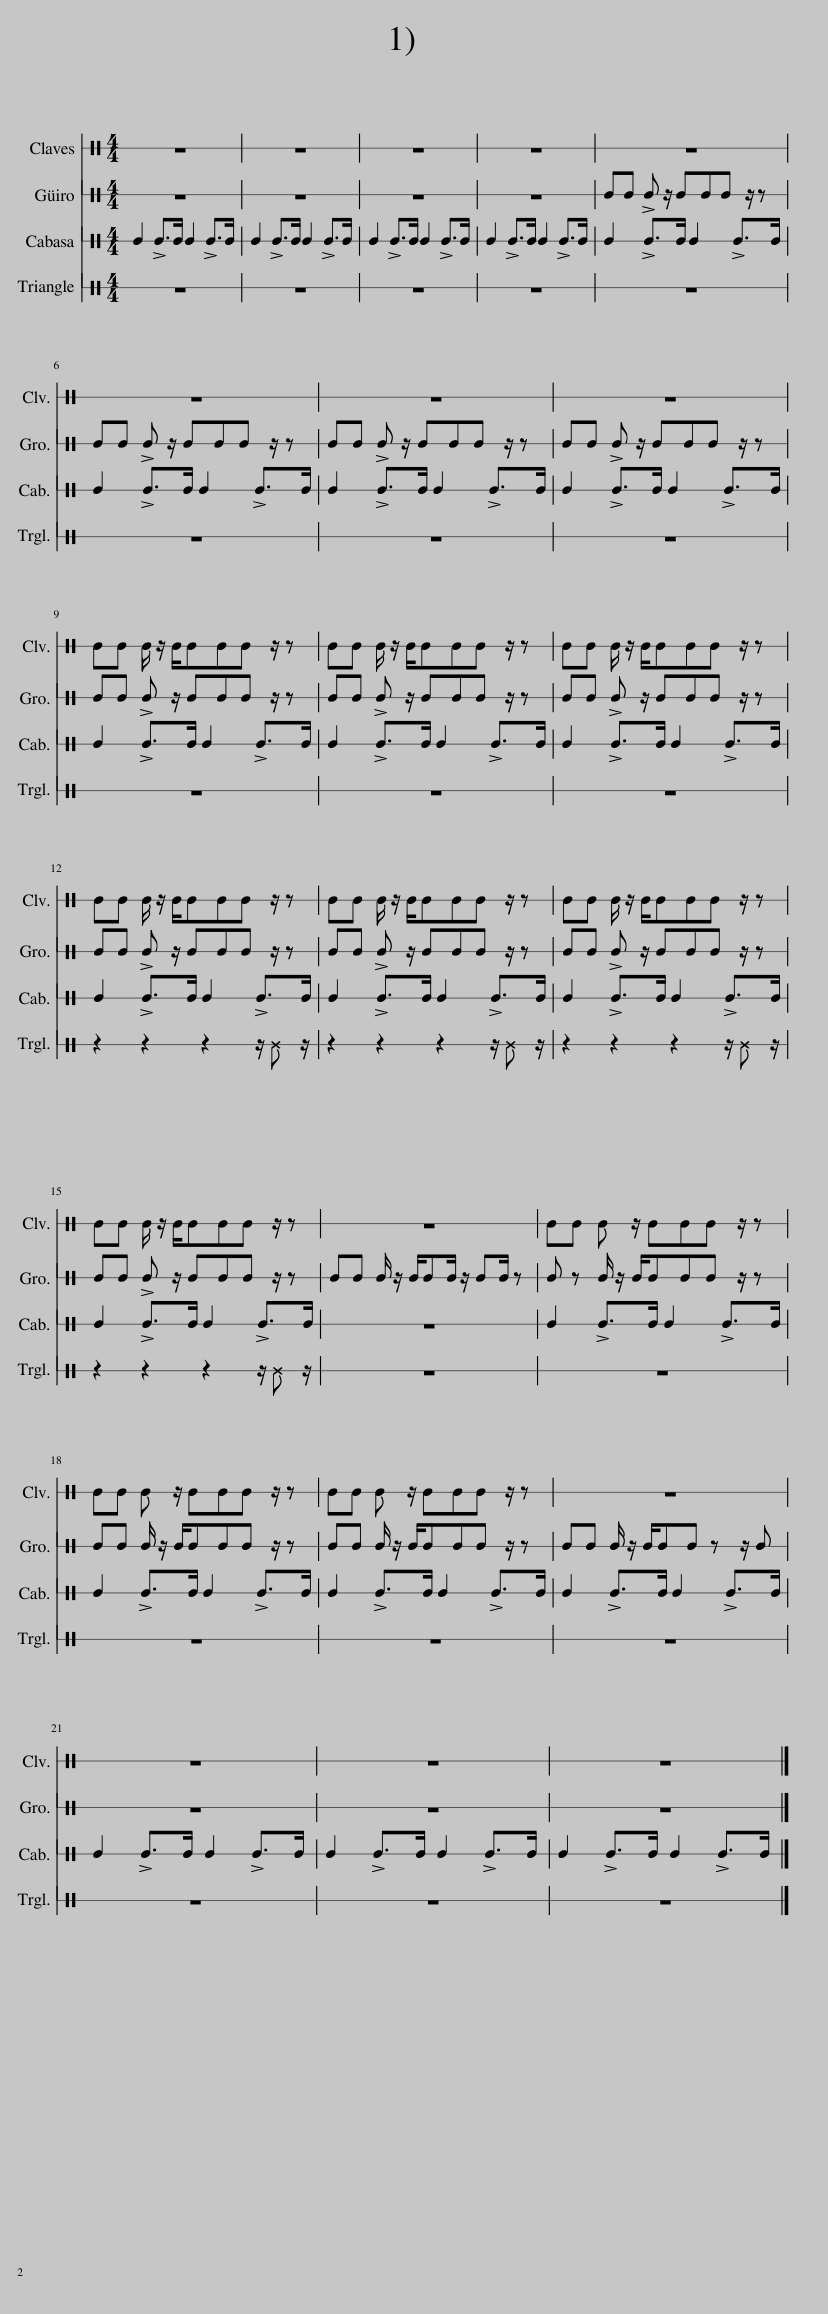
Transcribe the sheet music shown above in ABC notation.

X:1
%%score 1 2 3 4
L:1/8
M:4/4
I:linebreak $
K:C
V:1 perc stafflines=1
K:none
V:2 perc stafflines=1
K:none
V:3 perc stafflines=1
K:none
V:4 perc stafflines=1
K:none
V:1
 z8 | z8 | z8 | z8 | z8 |$ %5
 z8 | z8 | z8 |$ EE E/ z/ E/EEE z/ z | EE E/ z/ E/EEE z/ z | %10
 EE E/ z/ E/EEE z/ z |$ EE E/ z/ E/EEE z/ z | EE E/ z/ E/EEE z/ z | EE E/ z/ E/EEE z/ z |$ EE E/ z/ E/EEE z/ z | %15
 z8 | EE E z/ EEE z/ z |$ EE E z/ EEE z/ z | EE E z/ EEE z/ z | z8 |$ %20
 z8 | z8 | z8 |] %23
V:2
 z8 | z8 | z8 | z8 | EE !>!E z/ EEE z/ z |$ %5
 EE !>!E z/ EEE z/ z | EE !>!E z/ EEE z/ z | EE !>!E z/ EEE z/ z |$ EE !>!E z/ EEE z/ z | EE !>!E z/ EEE z/ z | %10
 EE !>!E z/ EEE z/ z |$ EE !>!E z/ EEE z/ z | EE !>!E z/ EEE z/ z | EE !>!E z/ EEE z/ z |$ EE !>!E z/ EEE z/ z | %15
 EE E/ z/ E/EE/ z/ EE/ z | E z E/ z/ E/EEE z/ z |$ EE E/ z/ E/EEE z/ z | EE E/ z/ E/EEE z/ z | EE E/ z/ E/EE z z/ E |$ %20
 z8 | z8 | z8 |] %23
V:3
 E2 !>!E>E E2 !>!E>E | E2 !>!E>E E2 !>!E>E | E2 !>!E>E E2 !>!E>E | E2 !>!E>E E2 !>!E>E | E2 !>!E>E E2 !>!E>E |$ %5
 E2 !>!E>E E2 !>!E>E | E2 !>!E>E E2 !>!E>E | E2 !>!E>E E2 !>!E>E |$ E2 !>!E>E E2 !>!E>E | E2 !>!E>E E2 !>!E>E | %10
 E2 !>!E>E E2 !>!E>E |$ E2 !>!E>E E2 !>!E>E | E2 !>!E>E E2 !>!E>E | E2 !>!E>E E2 !>!E>E |$ E2 !>!E>E E2 !>!E>E | %15
 z8 | E2 !>!E>E E2 !>!E>E |$ E2 !>!E>E E2 !>!E>E | E2 !>!E>E E2 !>!E>E | E2 !>!E>E E2 !>!E>E |$ %20
 E2 !>!E>E E2 !>!E>E | E2 !>!E>E E2 !>!E>E | E2 !>!E>E E2 !>!E>E |] %23
V:4
 z8 | z8 | z8 | z8 | z8 |$ %5
 z8 | z8 | z8 |$ z8 | z8 | %10
 z8 |$ z2 z2 z2 z/ ^E z/ | z2 z2 z2 z/ ^E z/ | z2 z2 z2 z/ ^E z/ |$ z2 z2 z2 z/ ^E z/ | %15
 z8 | z8 |$ z8 | z8 | z8 |$ %20
 z8 | z8 | z8 |] %23
